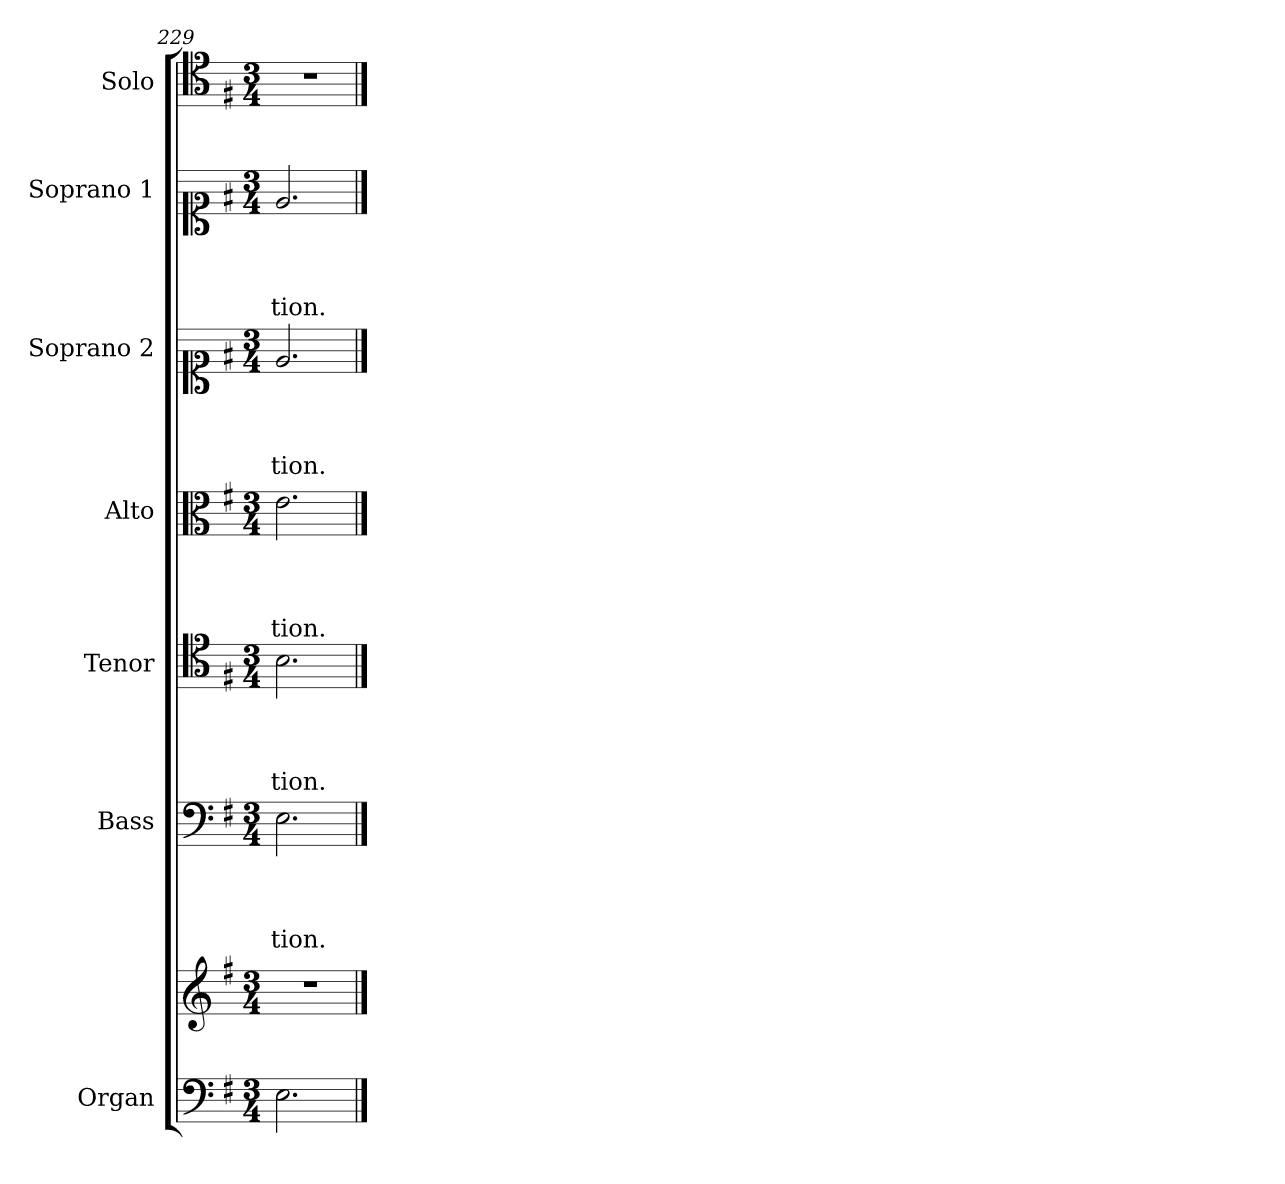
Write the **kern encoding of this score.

**kern	**kern	**kern	**text	**text	**text	**text	**kern	**text	**text	**text	**text	**kern	**text	**text	**text	**text	**kern	**text	**text	**text	**text	**kern	**text	**text	**text	**text	**kern
*part7	*part7	*part6	*part6	*part6	*part6	*part6	*part5	*part5	*part5	*part5	*part5	*part4	*part4	*part4	*part4	*part4	*part3	*part3	*part3	*part3	*part3	*part2	*part2	*part2	*part2	*part2	*part1
*staff8	*staff7	*staff6	*staff6	*staff6	*staff6	*staff6	*staff5	*staff5	*staff5	*staff5	*staff5	*staff4	*staff4	*staff4	*staff4	*staff4	*staff3	*staff3	*staff3	*staff3	*staff3	*staff2	*staff2	*staff2	*staff2	*staff2	*staff1
*I"Organ	*	*I"Bass	*	*	*	*	*I"Tenor	*	*	*	*	*I"Alto	*	*	*	*	*I"Soprano 2	*	*	*	*	*I"Soprano 1	*	*	*	*	*I"Solo
*I'Org.	*	*I'B	*	*	*	*	*I'T	*	*	*	*	*I'A	*	*	*	*	*I'S	*	*	*	*	*I'S	*	*	*	*	*I'Solo
*clefF4	*clefG2	*clefF4	*	*	*	*	*clefC4	*	*	*	*	*clefC3	*	*	*	*	*clefC1	*	*	*	*	*clefC1	*	*	*	*	*clefC4
*k[f#]	*k[f#]	*k[f#]	*	*	*	*	*k[f#]	*	*	*	*	*k[f#]	*	*	*	*	*k[f#]	*	*	*	*	*k[f#]	*	*	*	*	*k[f#]
*e:	*e:	*e:	*	*	*	*	*e:	*	*	*	*	*e:	*	*	*	*	*e:	*	*	*	*	*e:	*	*	*	*	*e:
*M3/4	*M3/4	*M3/4	*	*	*	*	*M3/4	*	*	*	*	*M3/4	*	*	*	*	*M3/4	*	*	*	*	*M3/4	*	*	*	*	*M3/4
=229	=229	=229	=229	=229	=229	=229	=229	=229	=229	=229	=229	=229	=229	=229	=229	=229	=229	=229	=229	=229	=229	=229	=229	=229	=229	=229	=229
!	!	!	!	!	!	!LO:LY:b	!	!	!	!	!LO:LY:b	!	!	!	!	!LO:LY:b	!	!	!	!	!LO:LY:b	!	!	!	!	!LO:LY:b	!
2.E\	2.r	2.E\	.	.	.	-tion.	2.B\	.	.	.	-tion.	2.e\	.	.	.	-tion.	2.e/	.	.	.	-tion.	2.e/	.	.	.	-tion.	2.r
==	==	==	==	==	==	==	==	==	==	==	==	==	==	==	==	==	==	==	==	==	==	==	==	==	==	==	==
*-	*-	*-	*-	*-	*-	*-	*-	*-	*-	*-	*-	*-	*-	*-	*-	*-	*-	*-	*-	*-	*-	*-	*-	*-	*-	*-	*-
